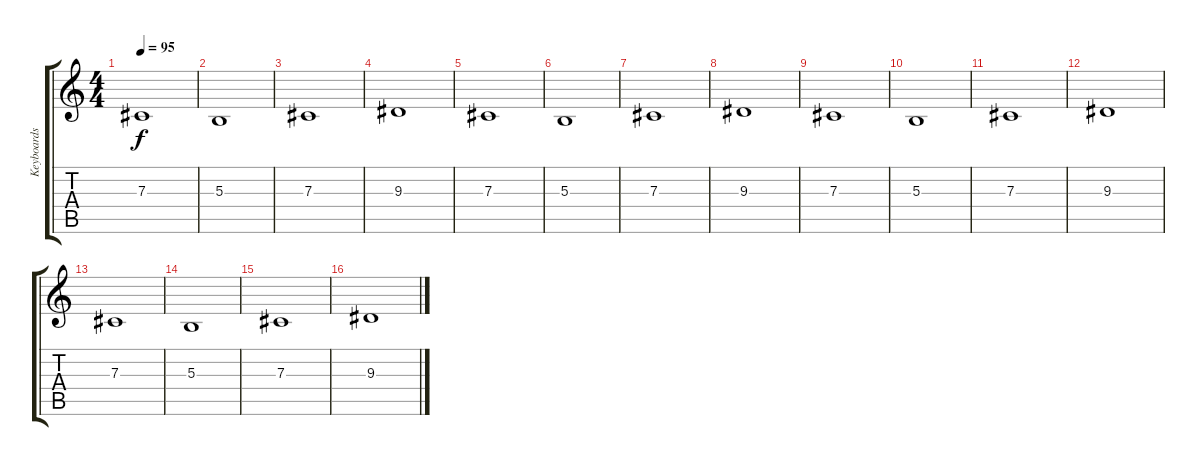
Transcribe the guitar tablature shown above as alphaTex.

\track ("Keyboards" "Keyboards") {instrument stringensemble1}
\staff {score tabs}
\tuning (Eb4 Bb3 Gb3 Db3 Ab2 Eb2) {hide}
\ts (4 4)
\tempo 95
\clef g2
\ks c
7.3.1{dy f} |
5.3.1 |
7.3.1 |
9.3.1 |
7.3.1 |
5.3.1 |
7.3.1 |
9.3.1 |
7.3.1 |
5.3.1 |
7.3.1 |
9.3.1 |
7.3.1 |
5.3.1 |
7.3.1 |
9.3.1
